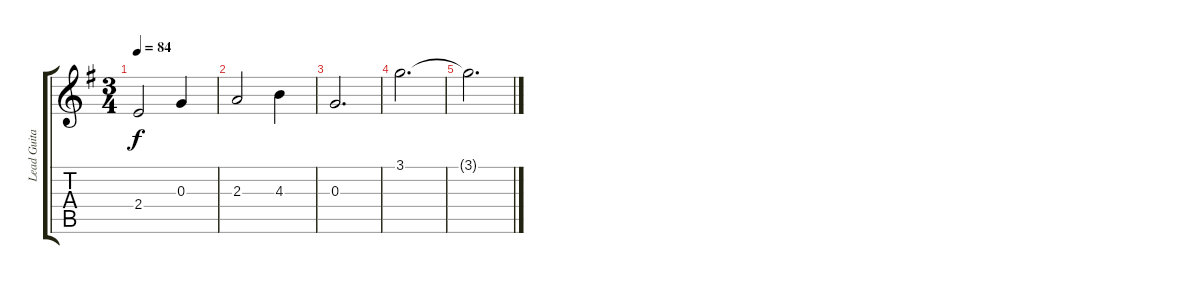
\track ("Lead Guitar" "Lead Guita") {instrument acousticguitarnylon}
\staff {score tabs}
\tuning (E4 B3 G3 D3 A2 E2) {hide}
\ts (3 4)
\tempo 84
\clef g2
\ks g
2.4.2{dy f} 0.3.4 |
2.3.2 4.3.4 |
0.3.2{d} |
3.1.2{d} |
3.1{t}.2{d}
